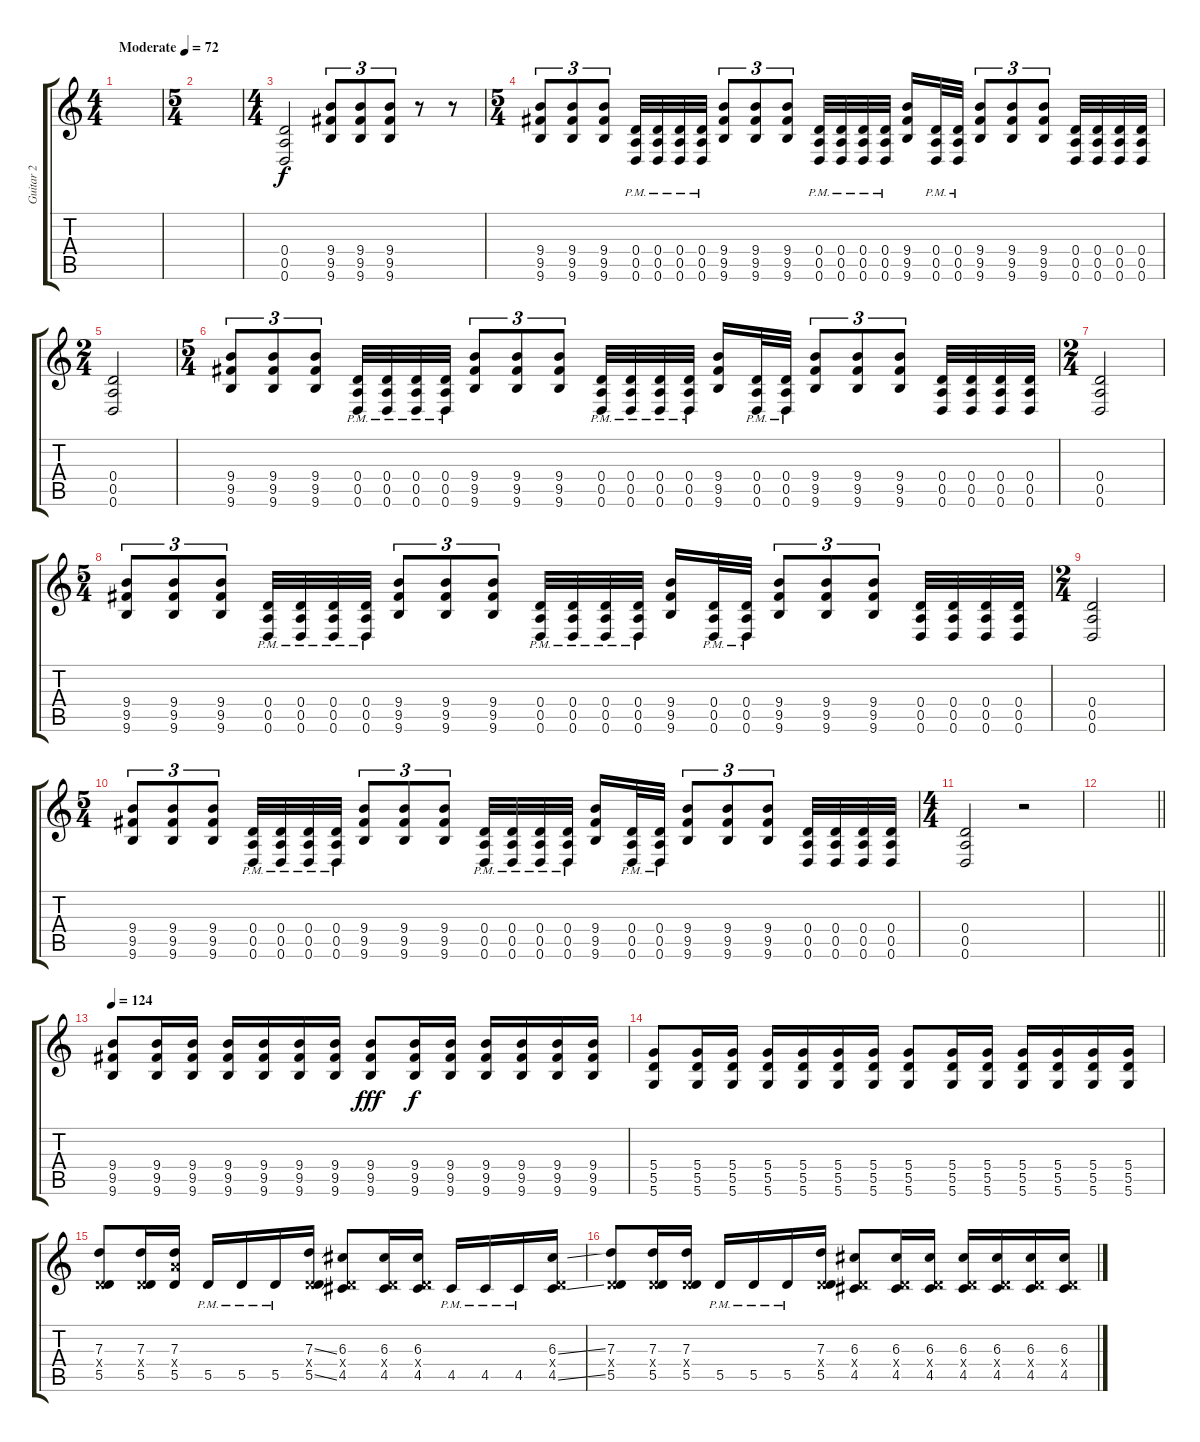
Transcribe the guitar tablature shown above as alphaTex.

\track ("Guitar 2" "Guitar 2") {instrument distortionguitar}
\staff {score tabs}
\tuning (E4 B3 G3 D3 A2 D2) {hide}
\ts (4 4)
\section ("" "")
\tempo (72 "Moderate")
\clef g2
\ks c
|
\ts (5 4)
|
\ts (4 4)
(0.4 0.5 0.6).2 (9.4 9.5 9.6).8{tu (3 2) volume 13} (9.4 9.5 9.6).8{tu (3 2)} (9.4 9.5 9.6).8{tu (3 2)} r.8 r.8 |
\ts (5 4)
(9.4 9.5 9.6).8{tu (3 2)} (9.4 9.5 9.6).8{tu (3 2)} (9.4 9.5 9.6).8{tu (3 2)} (0.4{pm} 0.5{pm} 0.6{pm}).32 (0.4{pm} 0.5{pm} 0.6{pm}).32 (0.4{pm} 0.5{pm} 0.6{pm}).32 (0.4{pm} 0.5{pm} 0.6{pm}).32 (9.4 9.5 9.6).8{tu (3 2)} (9.4 9.5 9.6).8{tu (3 2)} (9.4 9.5 9.6).8{tu (3 2)} (0.4{pm} 0.5{pm} 0.6{pm}).32 (0.4{pm} 0.5{pm} 0.6{pm}).32 (0.4{pm} 0.5{pm} 0.6{pm}).32 (0.4{pm} 0.5{pm} 0.6{pm}).32 (9.4 9.5 9.6).16 (0.4{pm} 0.5{pm} 0.6{pm}).32 (0.4{pm} 0.5{pm} 0.6{pm}).32 (9.4 9.5 9.6).8{tu (3 2)} (9.4 9.5 9.6).8{tu (3 2)} (9.4 9.5 9.6).8{tu (3 2)} (0.4 0.5 0.6).32 (0.4 0.5 0.6).32 (0.4 0.5 0.6).32 (0.4 0.5 0.6).32 |
\ts (2 4)
(0.4 0.5 0.6).2 |
\ts (5 4)
(9.4 9.5 9.6).8{tu (3 2)} (9.4 9.5 9.6).8{tu (3 2)} (9.4 9.5 9.6).8{tu (3 2)} (0.4{pm} 0.5{pm} 0.6{pm}).32 (0.4{pm} 0.5{pm} 0.6{pm}).32 (0.4{pm} 0.5{pm} 0.6{pm}).32 (0.4{pm} 0.5{pm} 0.6{pm}).32 (9.4 9.5 9.6).8{tu (3 2)} (9.4 9.5 9.6).8{tu (3 2)} (9.4 9.5 9.6).8{tu (3 2)} (0.4{pm} 0.5{pm} 0.6{pm}).32 (0.4{pm} 0.5{pm} 0.6{pm}).32 (0.4{pm} 0.5{pm} 0.6{pm}).32 (0.4{pm} 0.5{pm} 0.6{pm}).32 (9.4 9.5 9.6).16 (0.4{pm} 0.5{pm} 0.6{pm}).32 (0.4{pm} 0.5{pm} 0.6{pm}).32 (9.4 9.5 9.6).8{tu (3 2)} (9.4 9.5 9.6).8{tu (3 2)} (9.4 9.5 9.6).8{tu (3 2)} (0.4 0.5 0.6).32 (0.4 0.5 0.6).32 (0.4 0.5 0.6).32 (0.4 0.5 0.6).32 |
\ts (2 4)
(0.4 0.5 0.6).2 |
\ts (5 4)
(9.4 9.5 9.6).8{tu (3 2)} (9.4 9.5 9.6).8{tu (3 2)} (9.4 9.5 9.6).8{tu (3 2)} (0.4{pm} 0.5{pm} 0.6{pm}).32 (0.4{pm} 0.5{pm} 0.6{pm}).32 (0.4{pm} 0.5{pm} 0.6{pm}).32 (0.4{pm} 0.5{pm} 0.6{pm}).32 (9.4 9.5 9.6).8{tu (3 2)} (9.4 9.5 9.6).8{tu (3 2)} (9.4 9.5 9.6).8{tu (3 2)} (0.4{pm} 0.5{pm} 0.6{pm}).32 (0.4{pm} 0.5{pm} 0.6{pm}).32 (0.4{pm} 0.5{pm} 0.6{pm}).32 (0.4{pm} 0.5{pm} 0.6{pm}).32 (9.4 9.5 9.6).16 (0.4{pm} 0.5{pm} 0.6{pm}).32 (0.4{pm} 0.5{pm} 0.6{pm}).32 (9.4 9.5 9.6).8{tu (3 2)} (9.4 9.5 9.6).8{tu (3 2)} (9.4 9.5 9.6).8{tu (3 2)} (0.4 0.5 0.6).32 (0.4 0.5 0.6).32 (0.4 0.5 0.6).32 (0.4 0.5 0.6).32 |
\ts (2 4)
(0.4 0.5 0.6).2 |
\ts (5 4)
(9.4 9.5 9.6).8{tu (3 2)} (9.4 9.5 9.6).8{tu (3 2)} (9.4 9.5 9.6).8{tu (3 2)} (0.4{pm} 0.5{pm} 0.6{pm}).32 (0.4{pm} 0.5{pm} 0.6{pm}).32 (0.4{pm} 0.5{pm} 0.6{pm}).32 (0.4{pm} 0.5{pm} 0.6{pm}).32 (9.4 9.5 9.6).8{tu (3 2)} (9.4 9.5 9.6).8{tu (3 2)} (9.4 9.5 9.6).8{tu (3 2)} (0.4{pm} 0.5{pm} 0.6{pm}).32 (0.4{pm} 0.5{pm} 0.6{pm}).32 (0.4{pm} 0.5{pm} 0.6{pm}).32 (0.4{pm} 0.5{pm} 0.6{pm}).32 (9.4 9.5 9.6).16 (0.4{pm} 0.5{pm} 0.6{pm}).32 (0.4{pm} 0.5{pm} 0.6{pm}).32 (9.4 9.5 9.6).8{tu (3 2)} (9.4 9.5 9.6).8{tu (3 2)} (9.4 9.5 9.6).8{tu (3 2)} (0.4 0.5 0.6).32 (0.4 0.5 0.6).32 (0.4 0.5 0.6).32 (0.4 0.5 0.6).32 |
\ts (4 4)
(0.4 0.5 0.6).2{volume 0} r.2 |
\barLineRight lightlight
|
\section ("" "")
\tempo 124
(9.4 9.5 9.6).8{volume 13} (9.4 9.5 9.6).16 (9.4 9.5 9.6).16 (9.4 9.5 9.6).16 (9.4 9.5 9.6).16 (9.4 9.5 9.6).16 (9.4 9.5 9.6).16 (9.4 9.5 9.6).8{dy fff} (9.4 9.5 9.6).16{dy f} (9.4 9.5 9.6).16 (9.4 9.5 9.6).16 (9.4 9.5 9.6).16 (9.4 9.5 9.6).16 (9.4 9.5 9.6).16 |
(5.4 5.5 5.6).8 (5.4 5.5 5.6).16 (5.4 5.5 5.6).16 (5.4 5.5 5.6).16 (5.4 5.5 5.6).16 (5.4 5.5 5.6).16 (5.4 5.5 5.6).16 (5.4 5.5 5.6).8 (5.4 5.5 5.6).16 (5.4 5.5 5.6).16 (5.4 5.5 5.6).16 (5.4 5.5 5.6).16 (5.4 5.5 5.6).16 (5.4 5.5 5.6).16 |
(7.3 0.4{x} 5.5).8 (7.3 0.4{x} 5.5).16 (7.3 7.4{x} 5.5).16 5.5{pm}.16 5.5{pm}.16 5.5{pm}.16 (7.3{ss} 0.4{x} 5.5{ss}).16 (6.3 0.4{x} 4.5).8 (6.3 0.4{x} 4.5).16 (6.3 0.4{x} 4.5).16 4.5{pm}.16 4.5{pm}.16 4.5{pm}.16 (6.3{ss} 0.4{x} 4.5{ss}).16 |
(7.3 0.4{x} 5.5).8 (7.3 0.4{x} 5.5).16 (7.3 0.4{x} 5.5).16 5.5{pm}.16 5.5{pm}.16 5.5{pm}.16 (7.3 0.4{x} 5.5).16 (6.3 0.4{x} 4.5).8 (6.3 0.4{x} 4.5).16 (6.3 0.4{x} 4.5).16 (6.3 0.4{x} 4.5).16 (6.3 0.4{x} 4.5).16 (6.3 0.4{x} 4.5).16 (6.3 0.4{x} 4.5).16
